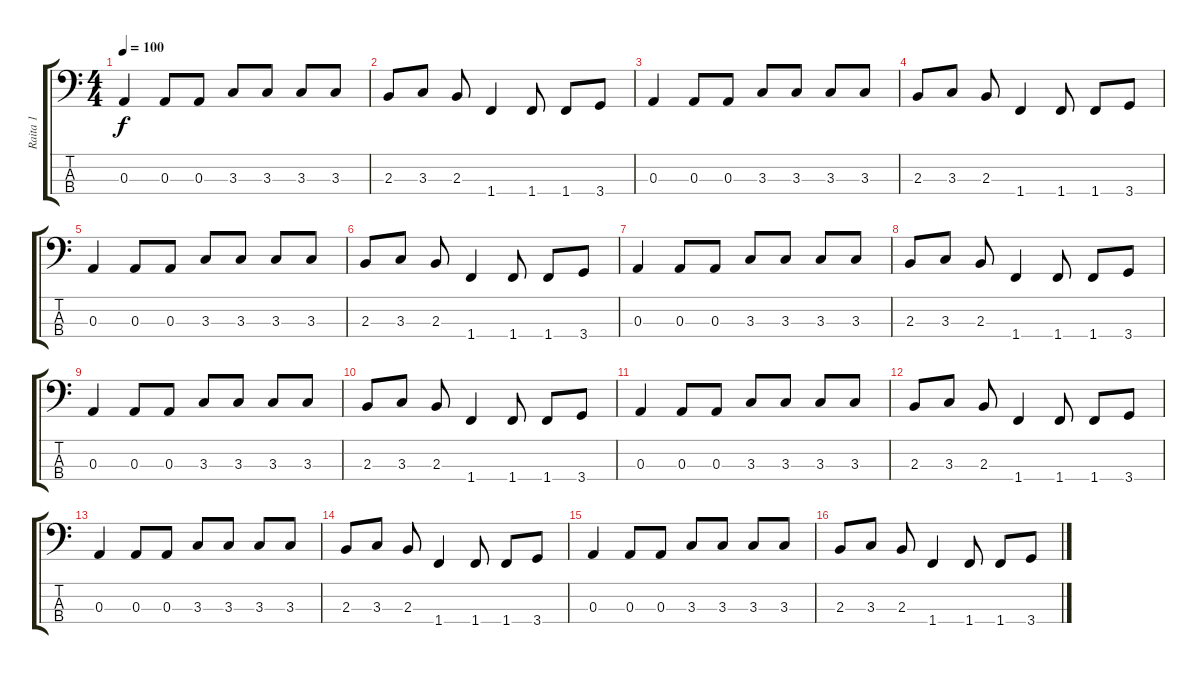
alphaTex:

\track ("Raita 1" "Raita 1") {instrument slapbass2}
\staff {score tabs}
\tuning (G2 D2 A1 E1) {hide}
\ts (4 4)
\tempo 100
\clef f4
\ks c
0.3.4{dy f} 0.3.8 0.3.8 3.3.8 3.3.8 3.3.8 3.3.8 |
2.3.8 3.3.8 2.3.8 1.4.4 1.4.8 1.4.8 3.4.8 |
0.3.4 0.3.8 0.3.8 3.3.8 3.3.8 3.3.8 3.3.8 |
2.3.8 3.3.8 2.3.8 1.4.4 1.4.8 1.4.8 3.4.8 |
0.3.4 0.3.8 0.3.8 3.3.8 3.3.8 3.3.8 3.3.8 |
2.3.8 3.3.8 2.3.8 1.4.4 1.4.8 1.4.8 3.4.8 |
0.3.4 0.3.8 0.3.8 3.3.8 3.3.8 3.3.8 3.3.8 |
2.3.8 3.3.8 2.3.8 1.4.4 1.4.8 1.4.8 3.4.8 |
0.3.4 0.3.8 0.3.8 3.3.8 3.3.8 3.3.8 3.3.8 |
2.3.8 3.3.8 2.3.8 1.4.4 1.4.8 1.4.8 3.4.8 |
0.3.4 0.3.8 0.3.8 3.3.8 3.3.8 3.3.8 3.3.8 |
2.3.8 3.3.8 2.3.8 1.4.4 1.4.8 1.4.8 3.4.8 |
0.3.4 0.3.8 0.3.8 3.3.8 3.3.8 3.3.8 3.3.8 |
2.3.8 3.3.8 2.3.8 1.4.4 1.4.8 1.4.8 3.4.8 |
0.3.4 0.3.8 0.3.8 3.3.8 3.3.8 3.3.8 3.3.8 |
2.3.8 3.3.8 2.3.8 1.4.4 1.4.8 1.4.8 3.4.8
